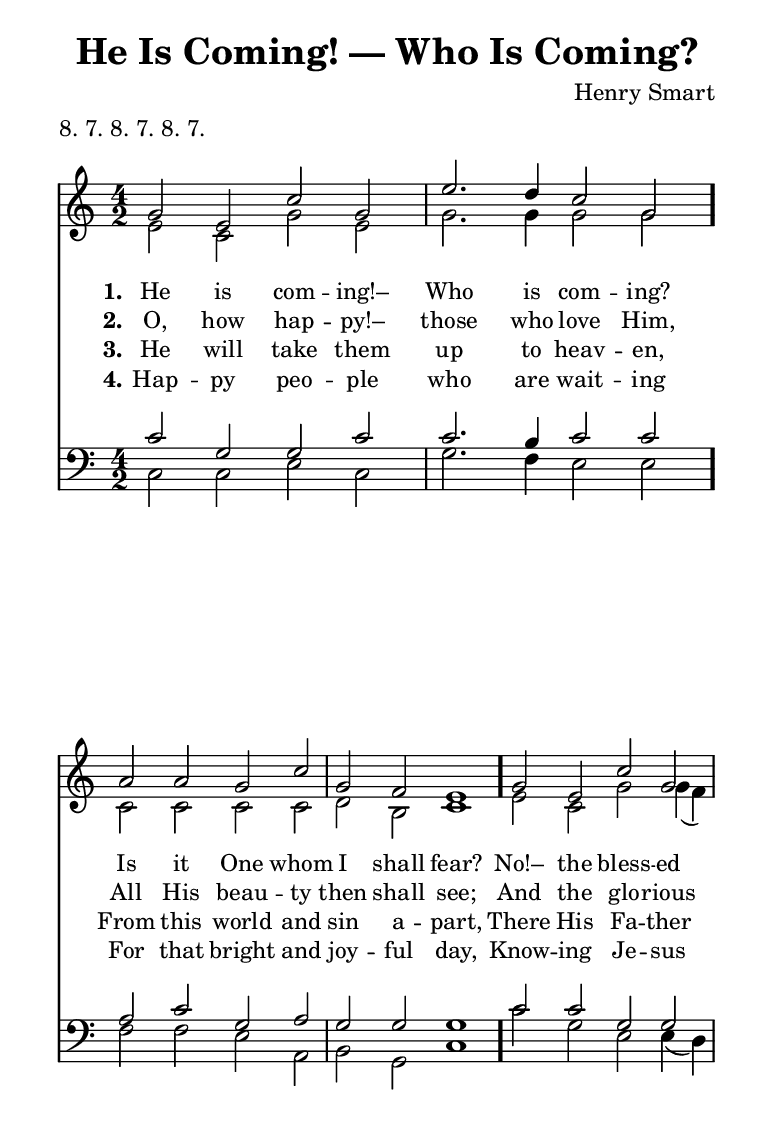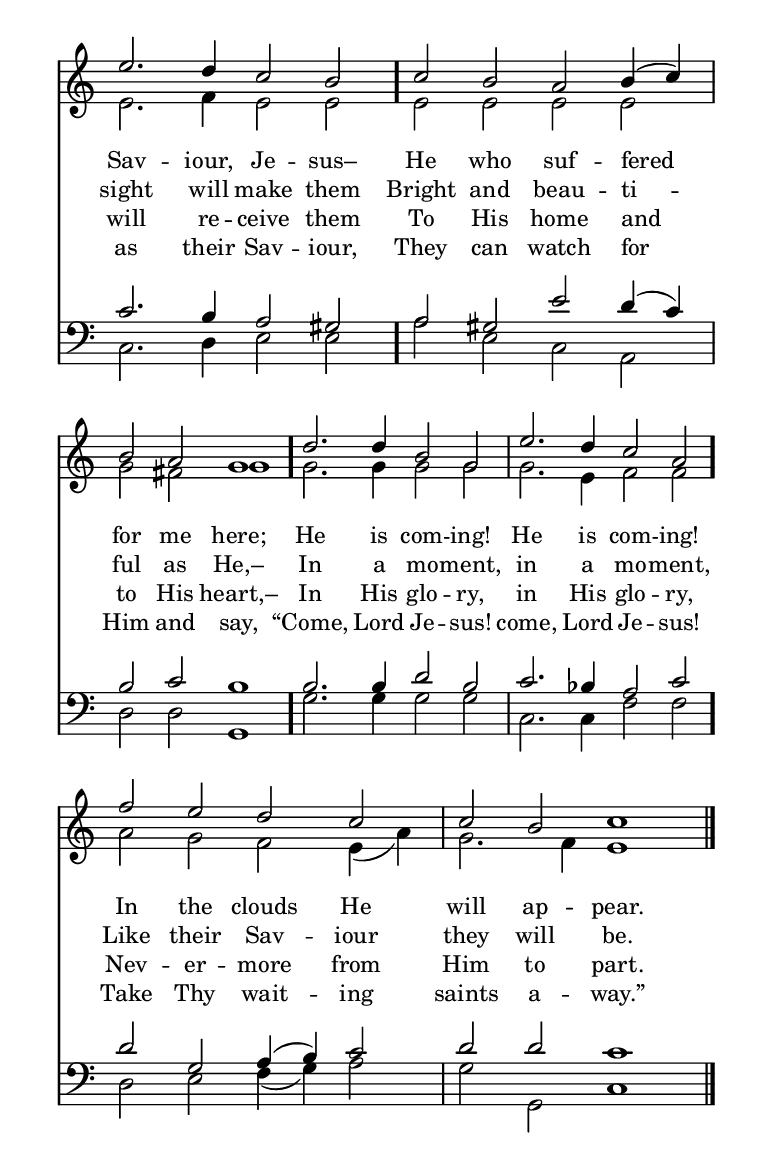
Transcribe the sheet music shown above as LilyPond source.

\include "common/global.ily"
\paper {
  \include "common/paper.ily"
  ragged-last-bottom = ##t
}

\header{
  hymnnumber = "224"
  title = "He Is Coming! — Who Is Coming?"
  tunename = "Regent Square"
  meter = "8. 7. 8. 7. 8. 7."
  poet = ""
  composer = "Henry Smart"
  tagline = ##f
}

global = {
  \include "common/overrides.ily"
  \override Staff.TimeSignature.style = #'numbered
  \time 4/2
  \override Score.MetronomeMark.transparent = ##t % hide all fermata changes too
  \tempo 2=80
  \key c \major
  \autoBeamOff
}

notesSoprano = {
\global
\relative c'' {

  g2 e c' g | e'2. d4 c2 g |
  a2 a g c | g f e1 |
  g2 e c' g | e'2. d4 c2 b |
  c2 b a b4( c) | b2 a g1 |
  d'2. d4 b2 g | e'2. d4 c2 a |
  f'2 e d c | c b c1

  \bar "|."

}
}

notesAlto = {
\global
\relative e' {

  e2 c g' e | g2. g4 g2 g |
  c,2 c c c | d b c1
  e2 c g' g4( f) | e2. f4 e2 e |
  e2 e e e | g fis g1 |
  g2. g4 g2 g | g2. e4 f2 f |
  a2 g f e4( a) | g2. f4 e1 |

}
}

notesTenor = {
\global
\relative a {

  c2 g g c | c2. b4 c2 c |
  a2 c g a | g g g1 |
  c2 c g g | c2. b4 a2 gis |
  a2 gis e' d4( c) | b2 c b1 |
  b2. b4 d2 b | c2. bes4 a2 c |
  d2 g, a4( b) c2 | d2 d c1 |

}
}

notesBass = {
\global
\relative f {

  c2 c e c | g'2. f4 e2 e |
  f2 f e a, | b g c1 |
  c'2 g e e4( d) | c2. d4 e2 e |
  a2 e c a | d d g,1 |
  g'2. g4 g2 g | c,2. c4 f2 f |
  d2 e f4( g) a2 | g g, c1 |

}
}

wordsA = \lyricmode {
\set stanza = "1."

He is com -- ing!– Who is com -- ing? \bar "."
Is it One whom I shall fear? \bar "."
No!– the bless -- ed Sav -- iour, Je -- sus– \bar "."
He who suf -- fered for me here; \bar "."
He is com -- ing! %{HIDE>%} He is com -- ing! %{<HIDE%} \bar "."
In the clouds He will ap -- pear. \bar "."

}

wordsB = \lyricmode {
\set stanza = "2."

O, how hap -- py!– those who love Him,
All His beau -- ty then shall see;
And the glo -- rious sight will make them
Bright and beau -- ti -- ful as He,–
In a mo -- ment, %{HIDE>%} in a mo -- ment, %{<HIDE%}
Like their Sav -- iour they will be.

}

wordsC = \lyricmode {
\set stanza = "3."

He will take them up to heav -- en,
From this world and sin a -- part,
There His Fa -- ther will re -- ceive them
To His home and to His heart,–
In His glo -- ry, %{HIDE>%} in His glo -- ry, %{<HIDE%}
Nev -- er -- more from Him to part.

}

wordsD = \lyricmode {
\set stanza = "4."

Hap -- py peo -- ple who are wait -- ing
For that bright and joy -- ful day,
Know -- ing Je -- sus as their Sav -- iour,
They can watch for Him and say,
“Come, Lord Je -- sus! %{HIDE>%} come, Lord Je -- sus! %{<HIDE%}
Take Thy wait -- ing saints a -- way.”

}

\score {
  \context ChoirStaff <<
    \context Staff = upper <<
      \set ChoirStaff.systemStartDelimiter = #'SystemStartBar
      \context Voice  = sopranos { \voiceOne << \notesSoprano >> }
      \context Voice  = altos { \voiceTwo << \notesAlto >> }
      \context Lyrics = one   \lyricsto sopranos \wordsA
      \context Lyrics = two   \lyricsto sopranos \wordsB
      \context Lyrics = three \lyricsto sopranos \wordsC
      \context Lyrics = four  \lyricsto sopranos \wordsD
    >>
    \context Staff = men <<
      \clef bass
      \context Voice  = tenors { \voiceOne << \notesTenor >> }
      \context Voice  = basses { \voiceTwo << \notesBass >> }
    >>
  >>
  \layout {
    \include "common/layout.ily"
  }
  \midi{
    \include "common/midi.ily"
  }
}

\version "2.19.49"  % necessary for upgrading to future LilyPond versions.

% vi:set et ts=2 sw=2 ai nocindent syntax=lilypond:
